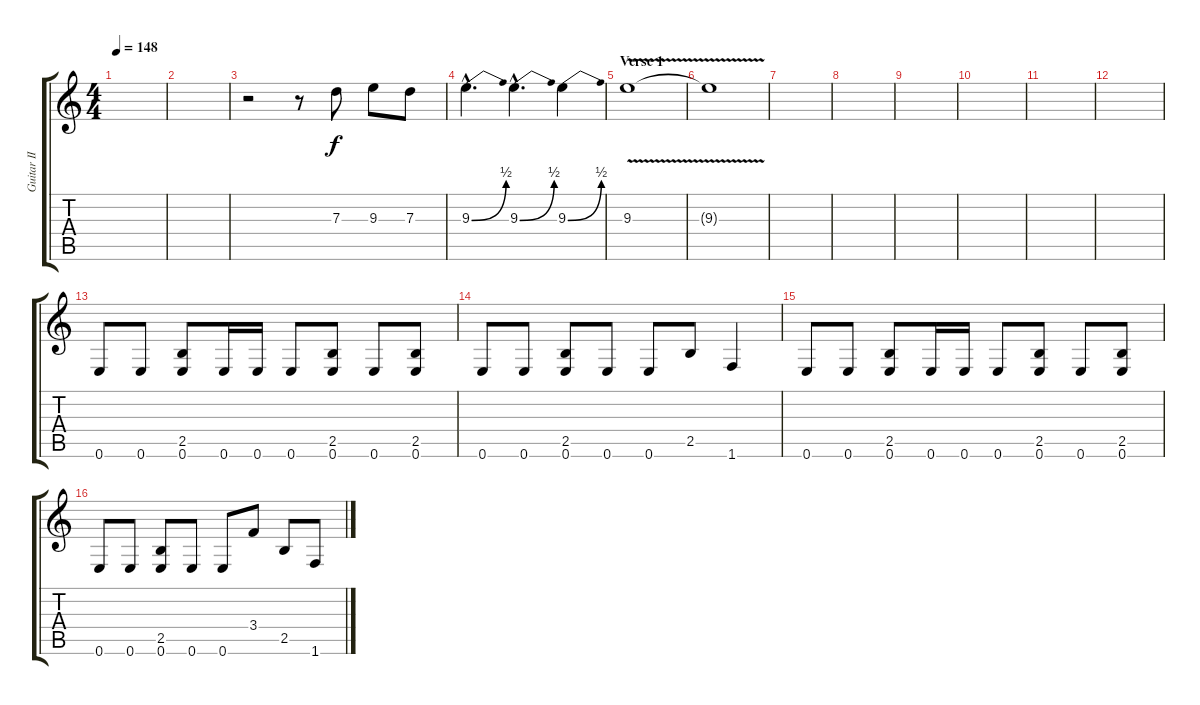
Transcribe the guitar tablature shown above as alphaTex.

\track ("Guitar II" "Guitar II") {instrument distortionguitar}
\staff {score tabs}
\tuning (E4 B3 G3 D3 A2 E2) {hide}
\ts (4 4)
\tempo 148
\clef g2
\ks c
|
|
r.2 r.8 7.3.8 9.3.8 7.3.8 |
9.3{be (bend 0 0 60 2) hac}.4{d} 9.3{be (bend 0 0 60 2) hac}.4{d} 9.3{be (bend 0 0 60 2)}.4 |
\section ("" "Verse 1")
9.3{v}.1{volume 2} |
9.3{t}.1 |
|
|
|
|
|
|
0.6.8 0.6.8 (2.5 0.6).8 0.6.16 0.6.16 0.6.8 (2.5 0.6).8 0.6.8 (2.5 0.6).8 |
0.6.8 0.6.8 (2.5 0.6).8 0.6.8 0.6.8 2.5.8 1.6.4 |
0.6.8 0.6.8 (2.5 0.6).8 0.6.16 0.6.16 0.6.8 (2.5 0.6).8 0.6.8 (2.5 0.6).8 |
0.6.8 0.6.8 (2.5 0.6).8 0.6.8 0.6.8 3.4.8 2.5.8 1.6.8
